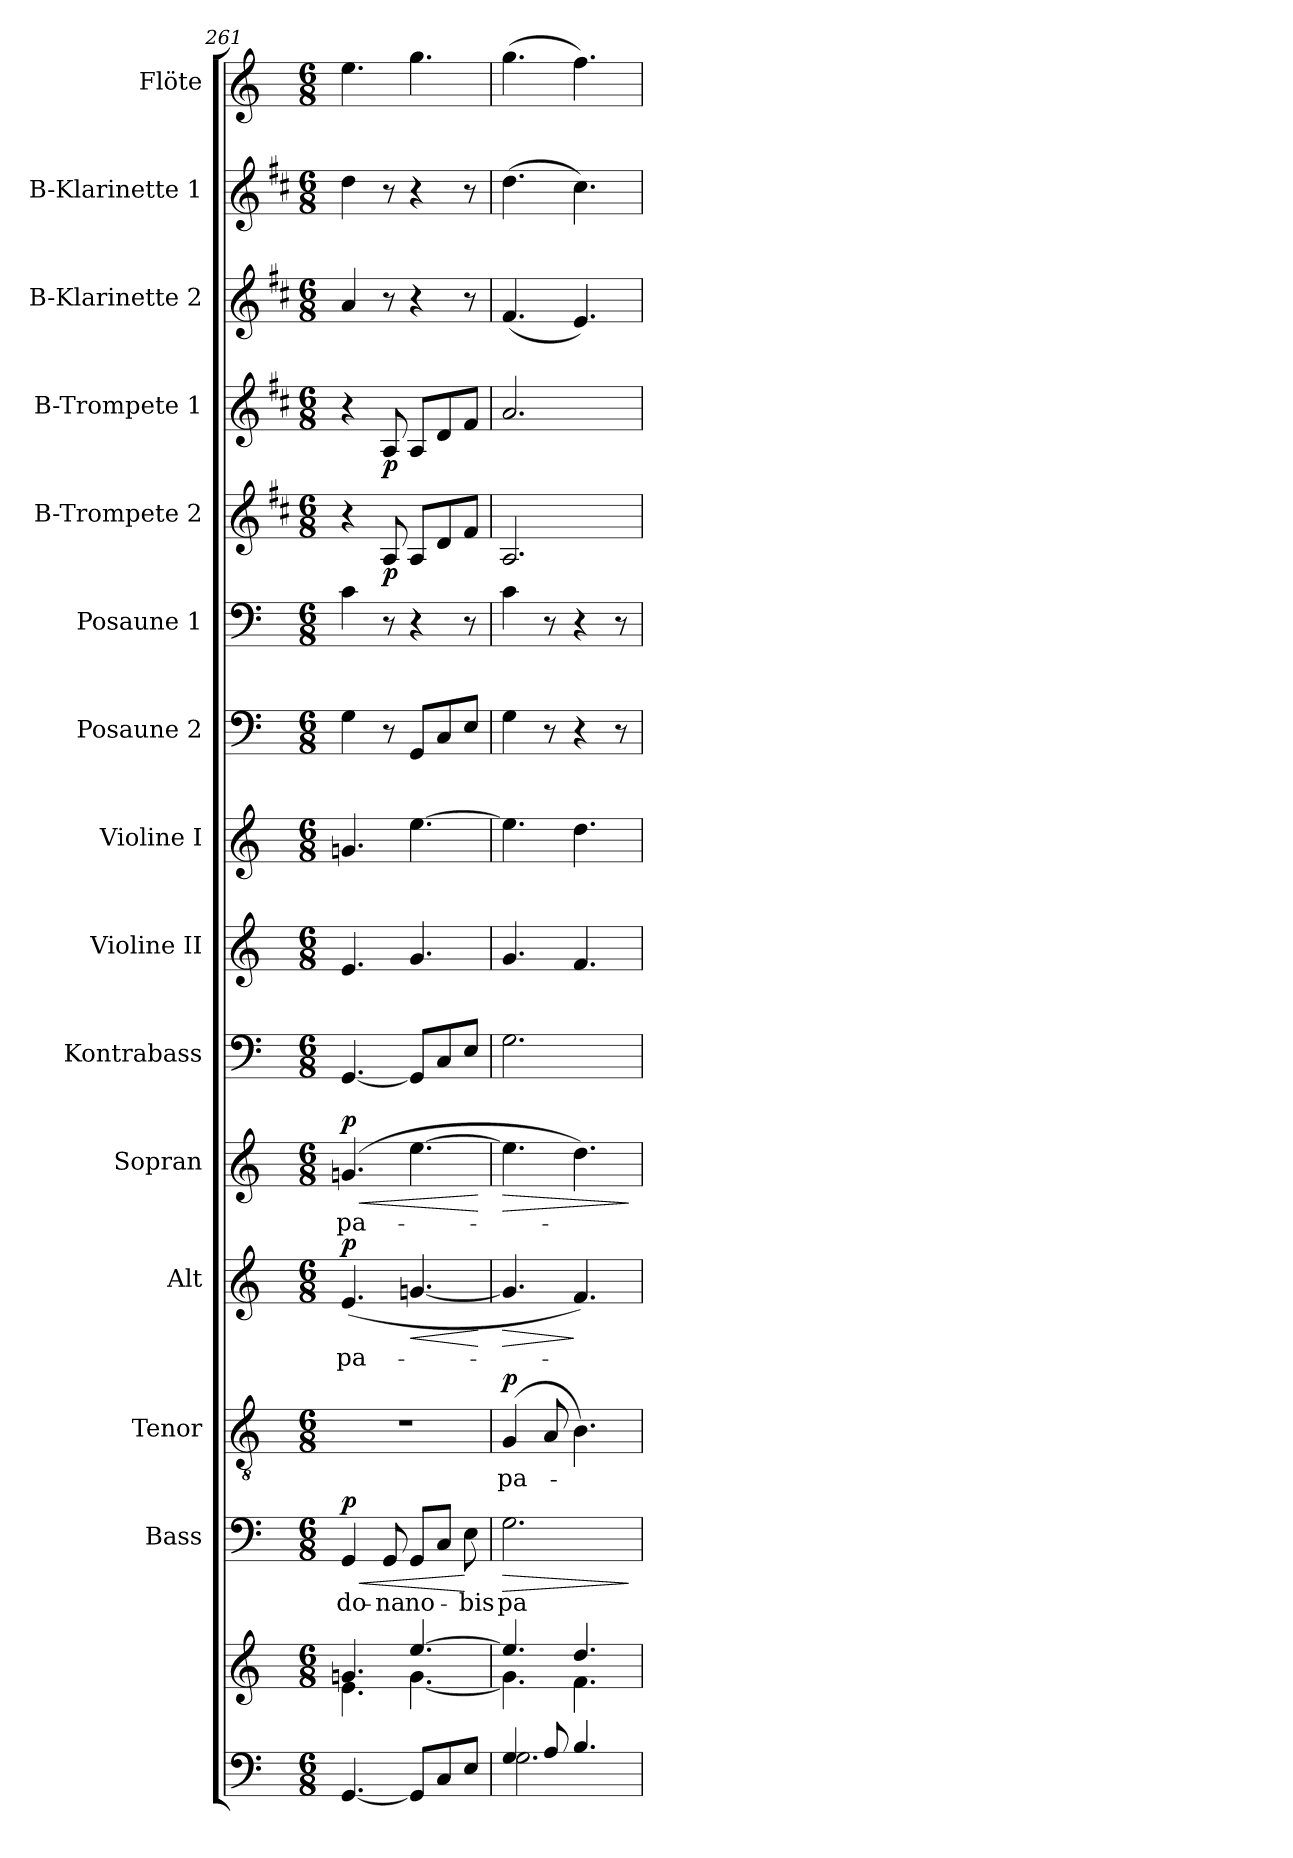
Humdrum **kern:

**kern	**kern	**kern	**text	**dynam	**kern	**text	**dynam	**kern	**text	**dynam	**kern	**text	**dynam	**kern	**kern	**kern	**kern	**kern	**kern	**dynam	**kern	**dynam	**kern	**kern	**kern
*part15	*part15	*part14	*part14	*part14	*part13	*part13	*part13	*part12	*part12	*part12	*part11	*part11	*part11	*part10	*part9	*part8	*part7	*part6	*part5	*part5	*part4	*part4	*part3	*part2	*part1
*staff16	*staff15	*staff14	*staff14	*staff14	*staff13	*staff13	*staff13	*staff12	*staff12	*staff12	*staff11	*staff11	*staff11	*staff10	*staff9	*staff8	*staff7	*staff6	*staff5	*staff5	*staff4	*staff4	*staff3	*staff2	*staff1
*	*	*I"Bass	*	*	*I"Tenor	*	*	*I"Alt	*	*	*I"Sopran	*	*	*I"Kontrabass	*I"Violine II	*I"Violine I	*I"Posaune 2	*I"Posaune 1	*I"B-Trompete 2	*	*I"B-Trompete 1	*	*I"B-Klarinette 2	*I"B-Klarinette 1	*I"Flöte
*	*	*I'B.	*	*	*I'T.	*	*	*I'A.	*	*	*I'S.	*	*	*I'Kb.	*I'Vl. II	*I'Vl. I	*I'Pos. 2	*I'Pos. 1	*I'B Trp. 2	*	*I'B Trp. 1	*	*I'B Kl. 2	*I'B Kl. 1	*I'Fl.
*clefF4	*clefG2	*clefF4	*	*	*clefGv2	*	*	*clefG2	*	*	*clefG2	*	*	*clefF4	*clefG2	*clefG2	*clefF4	*clefF4	*clefG2	*	*clefG2	*	*clefG2	*clefG2	*clefG2
*	*	*	*	*	*	*	*	*	*	*	*	*	*	*ITrd7c12	*	*	*	*	*ITrd1c2	*	*ITrd1c2	*	*ITrd1c2	*ITrd1c2	*
*k[]	*k[]	*k[]	*	*	*k[]	*	*	*k[]	*	*	*k[]	*	*	*k[]	*k[]	*k[]	*k[]	*k[]	*k[]	*	*k[]	*	*k[]	*k[]	*k[]
*C:	*C:	*C:	*	*	*C:	*	*	*C:	*	*	*C:	*	*	*C:	*C:	*C:	*C:	*C:	*C:	*	*C:	*	*C:	*C:	*C:
*M6/8	*M6/8	*M6/8	*	*	*M6/8	*	*	*M6/8	*	*	*M6/8	*	*	*M6/8	*M6/8	*M6/8	*M6/8	*M6/8	*M6/8	*	*M6/8	*	*M6/8	*M6/8	*M6/8
=261	=261	=261	=261	=261	=261	=261	=261	=261	=261	=261	=261	=261	=261	=261	=261	=261	=261	=261	=261	=261	=261	=261	=261	=261	=261
*	*^	*	*	*	*	*	*	*	*	*	*	*	*	*	*	*	*	*	*	*	*	*	*	*	*
!	!	!	!	!LO:LY:b	!LO:HP:b	!	!	!	!	!LO:LY:b	!	!	!LO:LY:b	!LO:HP:b	!	!	!	!	!	!	!	!	!	!	!	!
!	!	!	!	!	!LO:DY:n=1:a	!	!	!	!	!	!LO:DY:a	!	!	!LO:DY:n=1:a	!	!	!	!	!	!	!	!	!	!	!	!
[4.GG/	4.gn/	4.e\	4GG/	do-	< p	2.r	.	.	(4.e/	pa-	p	(4.gn/	pa-	< p	[4.GGG/	4.e/	4.gn/	4G\	4c\	4r	.	4r	.	4g/	4cc\	4.ee\
!	!	!	!	!LO:LY:b	!	!	!	!	!	!	!	!	!	!	!	!	!	!	!	!	!LO:DY:b	!	!LO:DY:b	!	!	!
.	.	.	8GG/	-na	.	.	.	.	.	.	.	.	.	.	.	.	.	8r	8r	8G/	p	8G/	p	8r	8r	.
!	!	!	!	!LO:LY:b	!	!	!	!	!	!	!LO:HP:b	!	!	!	!	!	!	!	!	!	!	!	!	!	!	!
8GG/L]	[>4.ee/	[<4.g\	8GG/L	no-	.	.	.	.	[4.gn/	.	<	[4.ee\	.	.	8GGG/L]	4.g/	[4.ee\	8GG/L	4r	8G/L	.	8G/L	.	4r	4r	4.gg\
8C/	.	.	8C/J	.	.	.	.	.	.	.	.	.	.	.	8CC/	.	.	8C/	.	8c/	.	8c/	.	.	.	.
!	!	!	!	!LO:LY:b	!	!	!	!	!	!	!	!	!	!	!	!	!	!	!	!	!	!	!	!	!	!
8E/J	.	.	8E\	-bis	[	.	.	.	.	.	.	.	.	.	8EE/J	.	.	8E/J	8r	8e/J	.	8e/J	.	8r	8r	.
*	*v	*v	*	*	*	*	*	*	*	*	*	*	*	*	*	*	*	*	*	*	*	*	*	*	*	*
.	.	.	.	.	.	.	.	.	.	[	.	.	[	.	.	.	.	.	.	.	.	.	.	.	.
=262	=262	=262	=262	=262	=262	=262	=262	=262	=262	=262	=262	=262	=262	=262	=262	=262	=262	=262	=262	=262	=262	=262	=262	=262	=262
*^	*^	*	*	*	*	*	*	*	*	*	*	*	*	*	*	*	*	*	*	*	*	*	*	*	*
!	!	!	!	!	!LO:LY:b	!LO:HP:b	!	!LO:LY:b	!LO:DY:a	!	!	!LO:HP:b	!	!	!LO:HP:b	!	!	!	!	!	!	!	!	!	!	!	!
4G/	2.G\	4.ee/]	4.g\]	2.G\	pa-	>	(4G/	pa-	p	4.g/]	.	>	4.ee\]	.	>	2.GG\	4.g/	4.ee\]	4G\	4c\	2.G/	.	2.g/	.	(<4.e/	(>4.cc\	(>4.gg\
8A/	.	.	.	.	.	.	8A/	.	.	.	.	.	.	.	.	.	.	.	8r	8r	.	.	.	.	.	.	.
4.B/	.	4.dd/	4.f\	.	.	.	4.B\)	.	.	4.f/)	.	]	4.dd\)	.	.	.	4.f/	4.dd\	4r	4r	.	.	.	.	4.d/)	4.b\)	4.ff\)
.	.	.	.	.	.	.	.	.	.	.	.	.	.	.	.	.	.	.	8r	8r	.	.	.	.	.	.	.
*v	*v	*	*	*	*	*	*	*	*	*	*	*	*	*	*	*	*	*	*	*	*	*	*	*	*	*	*
*	*v	*v	*	*	*	*	*	*	*	*	*	*	*	*	*	*	*	*	*	*	*	*	*	*	*	*
.	.	.	.	]	.	.	.	.	.	.	.	.	]	.	.	.	.	.	.	.	.	.	.	.	.
=	=	=	=	=	=	=	=	=	=	=	=	=	=	=	=	=	=	=	=	=	=	=	=	=	=
*-	*-	*-	*-	*-	*-	*-	*-	*-	*-	*-	*-	*-	*-	*-	*-	*-	*-	*-	*-	*-	*-	*-	*-	*-	*-
